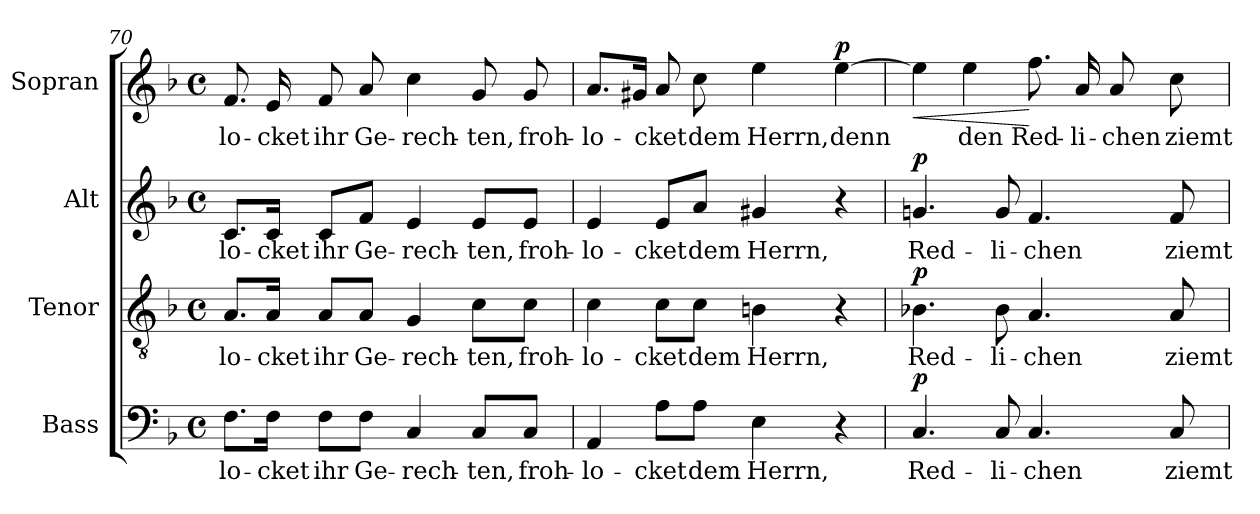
**kern	**text	**dynam	**kern	**text	**dynam	**kern	**text	**dynam	**kern	**text	**dynam
*part4	*part4	*part4	*part3	*part3	*part3	*part2	*part2	*part2	*part1	*part1	*part1
*staff4	*staff4	*staff4	*staff3	*staff3	*staff3	*staff2	*staff2	*staff2	*staff1	*staff1	*staff1
*I"Bass	*	*	*I"Tenor	*	*	*I"Alt	*	*	*I"Sopran	*	*
*I'B.	*	*	*I'T.	*	*	*I'A.	*	*	*I'S.	*	*
*clefF4	*	*	*clefGv2	*	*	*clefG2	*	*	*clefG2	*	*
*k[b-]	*	*	*k[b-]	*	*	*k[b-]	*	*	*k[b-]	*	*
*F:	*	*	*F:	*	*	*F:	*	*	*F:	*	*
*M4/4	*	*	*M4/4	*	*	*M4/4	*	*	*M4/4	*	*
*met(c)	*	*	*met(c)	*	*	*met(c)	*	*	*met(c)	*	*
=70	=70	=70	=70	=70	=70	=70	=70	=70	=70	=70	=70
!	!LO:LY:b	!	!	!LO:LY:b	!	!	!LO:LY:b	!	!	!LO:LY:b	!
8.F\L	-lo-	.	8.A/L	-lo-	.	8.c/L	-lo-	.	8.f/	-lo-	.
!	!LO:LY:b	!	!	!LO:LY:b	!	!	!LO:LY:b	!	!	!LO:LY:b	!
16F\Jk	-cket	.	16A/Jk	-cket	.	16c/Jk	-cket	.	16e/	-cket	.
!	!LO:LY:b	!	!	!LO:LY:b	!	!	!LO:LY:b	!	!	!LO:LY:b	!
8F\L	ihr	.	8A/L	ihr	.	8c/L	ihr	.	8f/	ihr	.
!	!LO:LY:b	!	!	!LO:LY:b	!	!	!LO:LY:b	!	!	!LO:LY:b	!
8F\J	Ge-	.	8A/J	Ge-	.	8f/J	Ge-	.	8a/	Ge-	.
!	!LO:LY:b	!	!	!LO:LY:b	!	!	!LO:LY:b	!	!	!LO:LY:b	!
4C/	-rech-	.	4G/	-rech-	.	4e/	-rech-	.	4cc\	-rech-	.
!	!LO:LY:b	!	!	!LO:LY:b	!	!	!LO:LY:b	!	!	!LO:LY:b	!
8C/L	-ten,	.	8c\L	-ten,	.	8e/L	-ten,	.	8g/	-ten,	.
!	!LO:LY:b	!	!	!LO:LY:b	!	!	!LO:LY:b	!	!	!LO:LY:b	!
8C/J	froh-	.	8c\J	froh-	.	8e/J	froh-	.	8g/	froh-	.
=71	=71	=71	=71	=71	=71	=71	=71	=71	=71	=71	=71
!	!LO:LY:b	!	!	!LO:LY:b	!	!	!LO:LY:b	!	!	!LO:LY:b	!
4AA/	-lo-	.	4c\	-lo-	.	4e/	-lo-	.	8.a/L	-lo-	.
.	.	.	.	.	.	.	.	.	16g#X/Jk	.	.
!	!LO:LY:b	!	!	!LO:LY:b	!	!	!LO:LY:b	!	!	!LO:LY:b	!
8A\L	-cket	.	8c\L	-cket	.	8e/L	-cket	.	8a/	-cket	.
!	!LO:LY:b	!	!	!LO:LY:b	!	!	!LO:LY:b	!	!	!LO:LY:b	!
8A\J	dem	.	8c\J	dem	.	8a/J	dem	.	8cc\	dem	.
!	!LO:LY:b	!	!	!LO:LY:b	!	!	!LO:LY:b	!	!	!LO:LY:b	!
4E\	Herrn,	.	4Bn\	Herrn,	.	4g#X/	Herrn,	.	4ee\	Herrn,	.
!	!	!	!	!	!	!	!	!	!	!LO:LY:b	!LO:DY:a
4r	.	.	4r	.	.	4r	.	.	[4ee\	denn	p
=72	=72	=72	=72	=72	=72	=72	=72	=72	=72	=72	=72
!	!LO:LY:b	!LO:DY:a	!	!LO:LY:b	!LO:DY:a	!	!LO:LY:b	!LO:DY:a	!	!	!LO:HP:b
4.C/	Red-	p	4.B-X\	Red-	p	4.gn/	Red-	p	4ee\]	.	<
!	!	!	!	!	!	!	!	!	!	!LO:LY:b	!
.	.	.	.	.	.	.	.	.	4ee\	den	.
!	!LO:LY:b	!	!	!LO:LY:b	!	!	!LO:LY:b	!	!	!	!
8C/	-li-	.	8B-\	-li-	.	8g/	-li-	.	.	.	.
!	!LO:LY:b	!	!	!LO:LY:b	!	!	!LO:LY:b	!	!	!LO:LY:b	!
4.C/	-chen	.	4.A/	-chen	.	4.f/	-chen	.	8.ff\	Red-	[
!	!	!	!	!	!	!	!	!	!	!LO:LY:b	!
.	.	.	.	.	.	.	.	.	16a/	-li-	.
!	!	!	!	!	!	!	!	!	!	!LO:LY:b	!
.	.	.	.	.	.	.	.	.	8a/	-chen	.
!	!LO:LY:b	!	!	!LO:LY:b	!	!	!LO:LY:b	!	!	!LO:LY:b	!
8C/	ziemt	.	8A/	ziemt	.	8f/	ziemt	.	8cc\	ziemt	.
=	=	=	=	=	=	=	=	=	=	=	=
*-	*-	*-	*-	*-	*-	*-	*-	*-	*-	*-	*-
